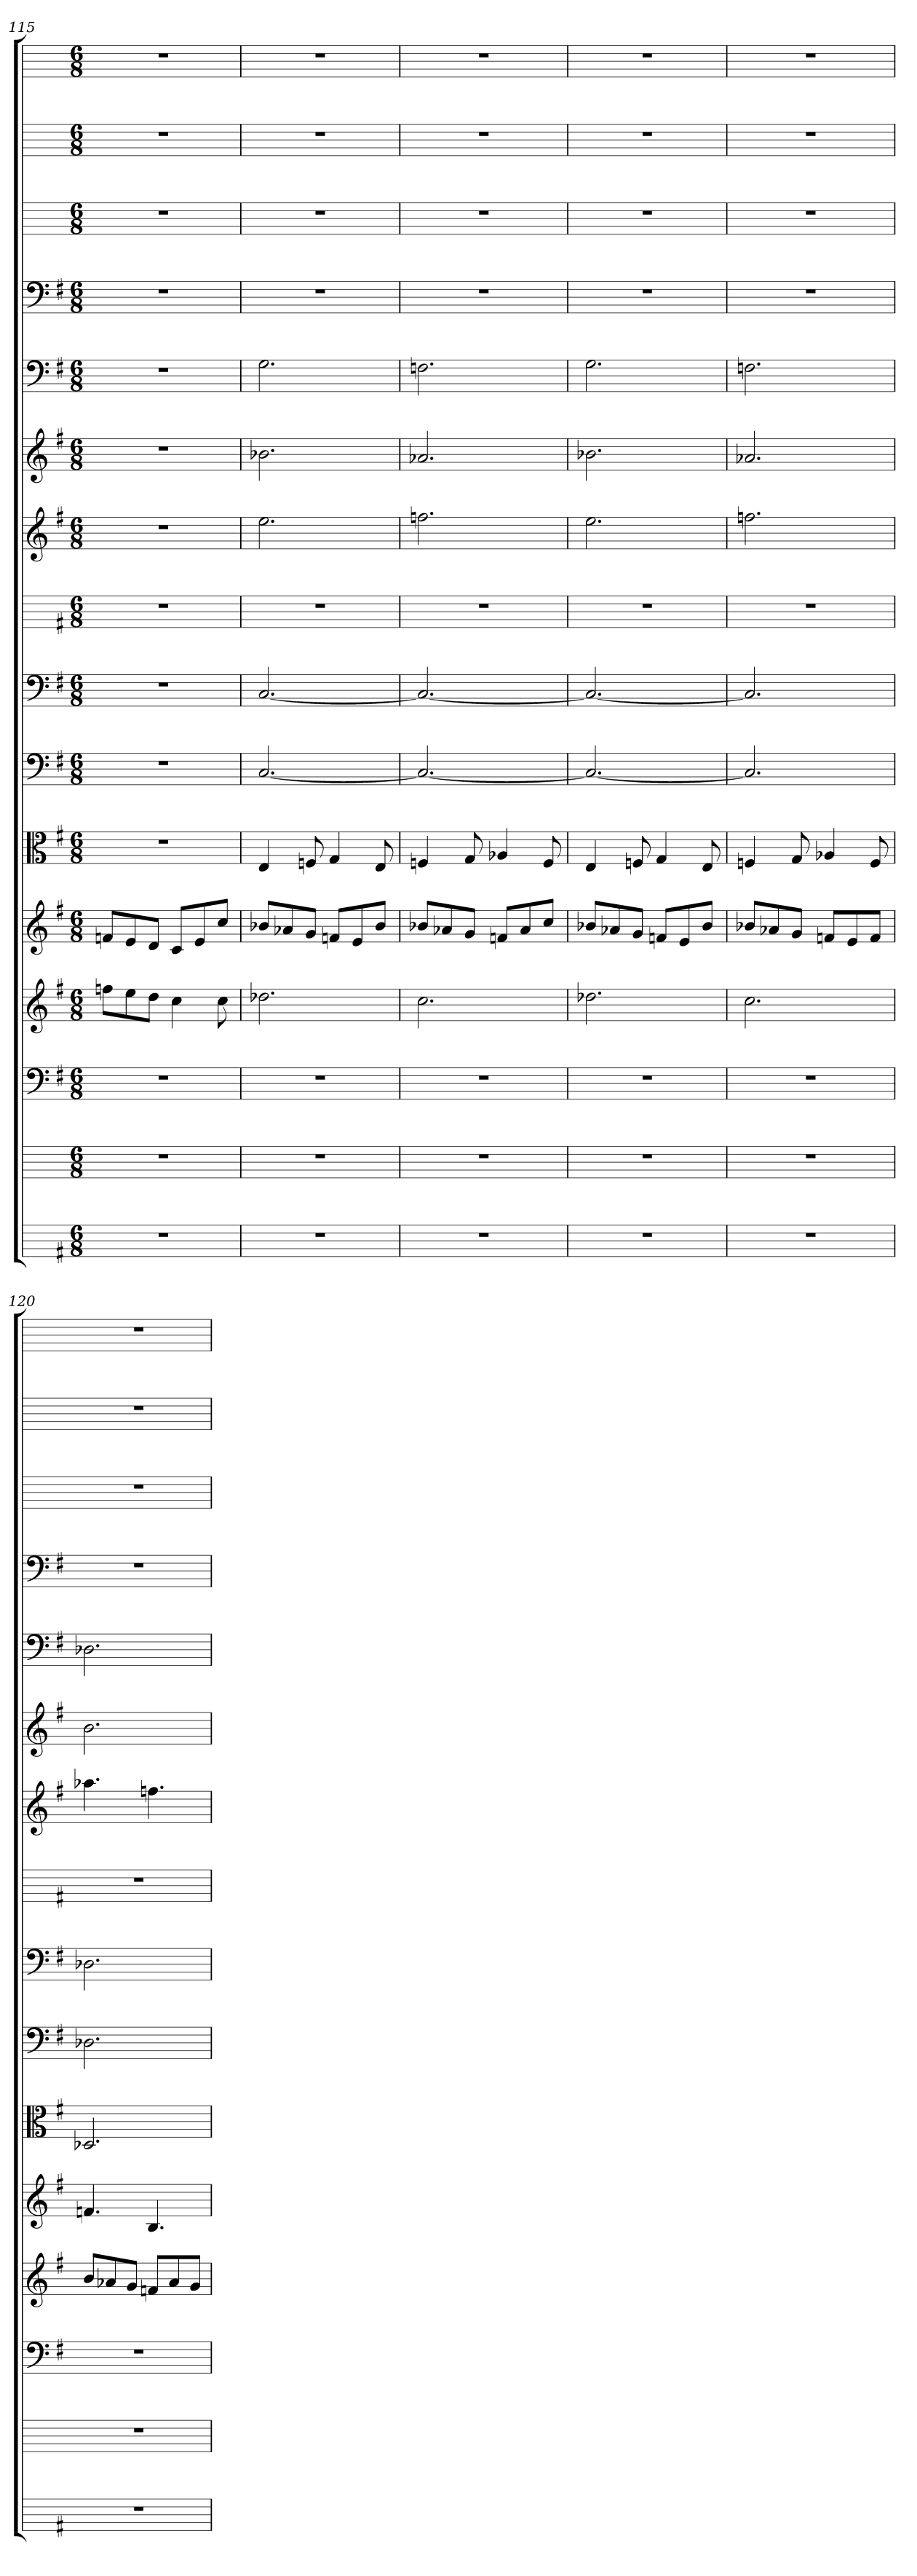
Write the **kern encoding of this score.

**kern	**kern	**kern	**kern	**kern	**kern	**kern	**kern	**kern	**kern	**kern	**kern	**kern	**kern	**kern	**kern
*part16	*part15	*part14	*part13	*part12	*part11	*part10	*part9	*part8	*part7	*part6	*part5	*part4	*part3	*part2	*part1
*staff16	*staff15	*staff14	*staff13	*staff12	*staff11	*staff10	*staff9	*staff8	*staff7	*staff6	*staff5	*staff4	*staff3	*staff2	*staff1
*	*	*clefF4	*	*	*clefC3	*clefF4	*clefF4	*	*	*	*clefF4	*clefF4	*	*	*
*k[f#]	*k[]	*k[f#]	*k[f#]	*k[f#]	*k[f#]	*k[f#]	*k[f#]	*k[f#]	*k[f#]	*k[f#]	*k[f#]	*k[f#]	*k[]	*k[]	*k[]
*M6/8	*M6/8	*M6/8	*M6/8	*M6/8	*M6/8	*M6/8	*M6/8	*M6/8	*M6/8	*M6/8	*M6/8	*M6/8	*M6/8	*M6/8	*M6/8
=115	=115	=115	=115	=115	=115	=115	=115	=115	=115	=115	=115	=115	=115	=115	=115
2.r	2.r	2.r	8ffnL	8fnL	2.r	2.r	2.r	2.r	2.r	2.r	2.r	2.r	2.r	2.r	2.r
.	.	.	8ee	8e	.	.	.	.	.	.	.	.	.	.	.
.	.	.	8ddJ	8dJ	.	.	.	.	.	.	.	.	.	.	.
.	.	.	4cc	8cL	.	.	.	.	.	.	.	.	.	.	.
.	.	.	.	8e	.	.	.	.	.	.	.	.	.	.	.
.	.	.	8cc	8ccJ	.	.	.	.	.	.	.	.	.	.	.
=116	=116	=116	=116	=116	=116	=116	=116	=116	=116	=116	=116	=116	=116	=116	=116
2.r	2.r	2.r	2.dd-X	8b-XL	4E	[2.C	[2.C	2.r	2.ee	2.b-X	2.G	2.r	2.r	2.r	2.r
.	.	.	.	8a-X	.	.	.	.	.	.	.	.	.	.	.
.	.	.	.	8gJ	8Fn	.	.	.	.	.	.	.	.	.	.
.	.	.	.	8fnL	4G	.	.	.	.	.	.	.	.	.	.
.	.	.	.	8e	.	.	.	.	.	.	.	.	.	.	.
.	.	.	.	8b-J	8E	.	.	.	.	.	.	.	.	.	.
=117	=117	=117	=117	=117	=117	=117	=117	=117	=117	=117	=117	=117	=117	=117	=117
2.r	2.r	2.r	2.cc	8b-XL	4Fn	2.C_	2.C_	2.r	2.ffn	2.a-X	2.Fn	2.r	2.r	2.r	2.r
.	.	.	.	8a-X	.	.	.	.	.	.	.	.	.	.	.
.	.	.	.	8gJ	8G	.	.	.	.	.	.	.	.	.	.
.	.	.	.	8fnL	4A-X	.	.	.	.	.	.	.	.	.	.
.	.	.	.	8a-	.	.	.	.	.	.	.	.	.	.	.
.	.	.	.	8ccJ	8F	.	.	.	.	.	.	.	.	.	.
=118	=118	=118	=118	=118	=118	=118	=118	=118	=118	=118	=118	=118	=118	=118	=118
2.r	2.r	2.r	2.dd-X	8b-XL	4E	2.C_	2.C_	2.r	2.ee	2.b-X	2.G	2.r	2.r	2.r	2.r
.	.	.	.	8a-X	.	.	.	.	.	.	.	.	.	.	.
.	.	.	.	8gJ	8Fn	.	.	.	.	.	.	.	.	.	.
.	.	.	.	8fnL	4G	.	.	.	.	.	.	.	.	.	.
.	.	.	.	8e	.	.	.	.	.	.	.	.	.	.	.
.	.	.	.	8b-J	8E	.	.	.	.	.	.	.	.	.	.
=119	=119	=119	=119	=119	=119	=119	=119	=119	=119	=119	=119	=119	=119	=119	=119
2.r	2.r	2.r	2.cc	8b-XL	4Fn	2.C]	2.C]	2.r	2.ffn	2.a-X	2.Fn	2.r	2.r	2.r	2.r
.	.	.	.	8a-X	.	.	.	.	.	.	.	.	.	.	.
.	.	.	.	8gJ	8G	.	.	.	.	.	.	.	.	.	.
.	.	.	.	8fnL	4A-X	.	.	.	.	.	.	.	.	.	.
.	.	.	.	8e	.	.	.	.	.	.	.	.	.	.	.
.	.	.	.	8fJ	8F	.	.	.	.	.	.	.	.	.	.
=120	=120	=120	=120	=120	=120	=120	=120	=120	=120	=120	=120	=120	=120	=120	=120
2.r	2.r	2.r	8bL	4.fn	2.D-X	2.D-X	2.D-X	2.r	4.aa-X	2.b	2.D-X	2.r	2.r	2.r	2.r
.	.	.	8a-X	.	.	.	.	.	.	.	.	.	.	.	.
.	.	.	8gJ	.	.	.	.	.	.	.	.	.	.	.	.
.	.	.	8fnL	4.B	.	.	.	.	4.ffn	.	.	.	.	.	.
.	.	.	8a-	.	.	.	.	.	.	.	.	.	.	.	.
.	.	.	8gJ	.	.	.	.	.	.	.	.	.	.	.	.
=	=	=	=	=	=	=	=	=	=	=	=	=	=	=	=
*-	*-	*-	*-	*-	*-	*-	*-	*-	*-	*-	*-	*-	*-	*-	*-
